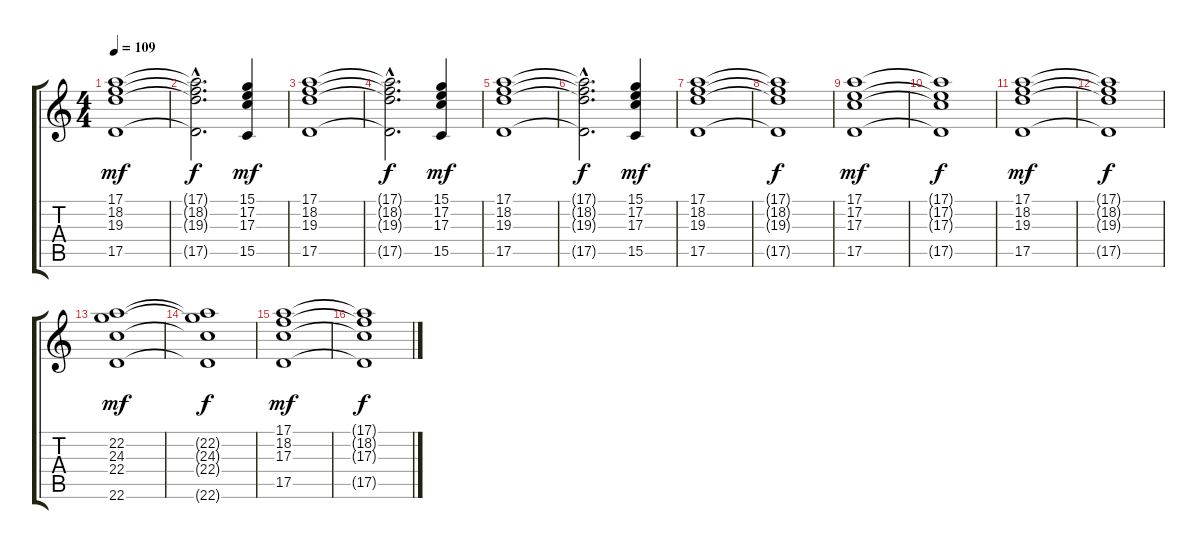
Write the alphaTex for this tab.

\track "" {instrument helicopter}
\staff {score tabs}
\tuning (E4 B3 G3 D3 A2 E2) {hide}
\ts (4 4)
\tempo 109
\clef g2
\ks c
(17.1 18.2 19.3 17.5).1{dy mf} |
(17.1{hac t} 18.2{hac t} 19.3{hac t} 17.5{hac t}).2{d dy f} (15.1 17.2 17.3 15.5).4{dy mf} |
(17.1 18.2 19.3 17.5).1 |
(17.1{hac t} 18.2{hac t} 19.3{hac t} 17.5{hac t}).2{d dy f} (15.1 17.2 17.3 15.5).4{dy mf} |
(17.1 18.2 19.3 17.5).1 |
(17.1{hac t} 18.2{hac t} 19.3{hac t} 17.5{hac t}).2{d dy f} (15.1 17.2 17.3 15.5).4{dy mf} |
(17.1 18.2 19.3 17.5).1 |
(17.1{t} 18.2{t} 19.3{t} 17.5{t}).1{dy f} |
(17.1 17.2 17.3 17.5).1{dy mf} |
(17.1{t} 17.2{t} 17.3{t} 17.5{t}).1{dy f} |
(17.1 18.2 19.3 17.5).1{dy mf} |
(17.1{t} 18.2{t} 19.3{t} 17.5{t}).1{dy f} |
(22.2 24.3 22.4 22.6).1{dy mf} |
(22.2{t} 24.3{t} 22.4{t} 22.6{t}).1{dy f} |
(17.1 18.2 17.3 17.5).1{dy mf} |
(17.1{t} 18.2{t} 17.3{t} 17.5{t}).1{dy f}
